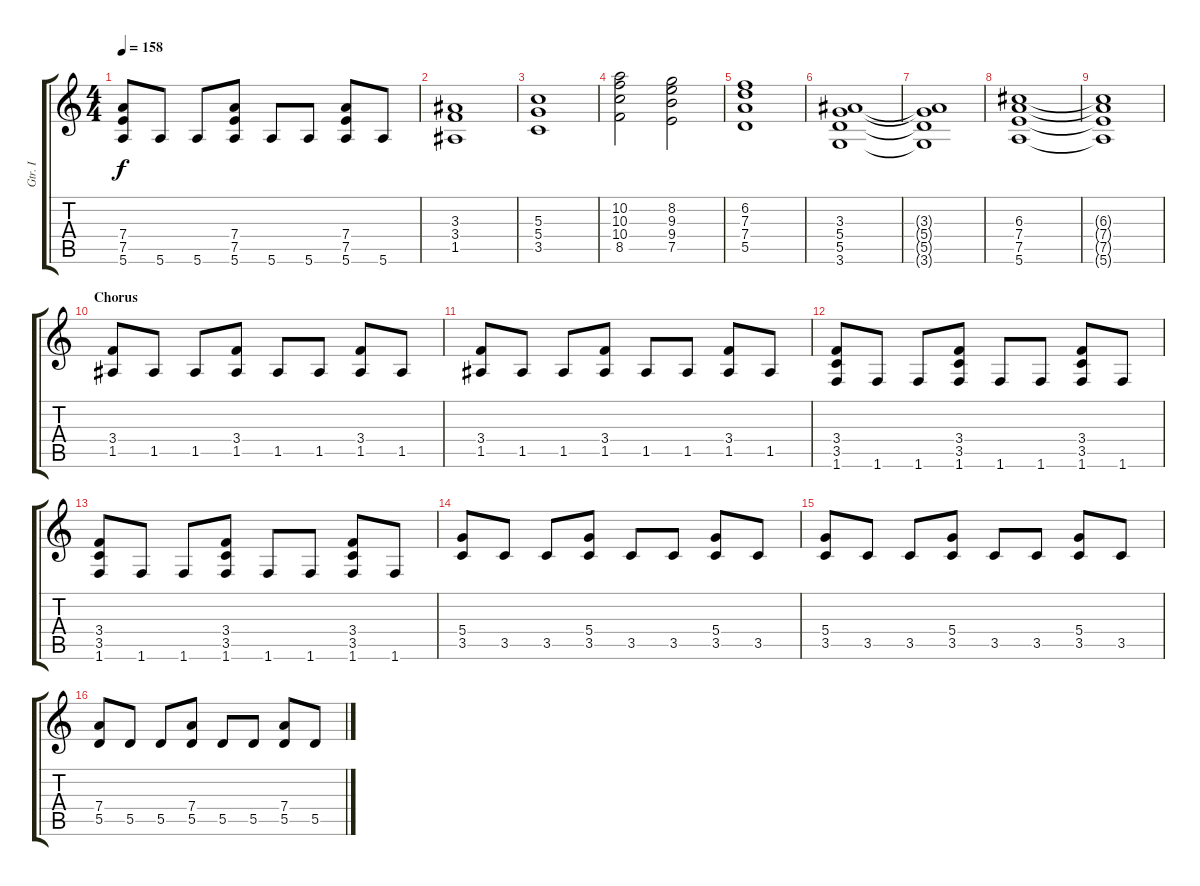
\track ("Gtr. I" "Gtr. I") {instrument distortionguitar}
\staff {score tabs}
\tuning (E4 B3 G3 D3 A2 E2) {hide}
\ts (4 4)
\tempo 158
\clef g2
\ks c
(7.4 7.5 5.6).8{dy f} 5.6.8 5.6.8 (7.4 7.5 5.6).8 5.6.8 5.6.8 (7.4 7.5 5.6).8 5.6.8 |
(3.3 3.4 1.5).1 |
(5.3 5.4 3.5).1 |
(10.2 10.3 10.4 8.5).2 (8.2 9.3 9.4 7.5).2 |
(6.2 7.3 7.4 5.5).1 |
(3.3 5.4 5.5 3.6).1 |
(3.3{t} 5.4{t} 5.5{t} 3.6{t}).1 |
(6.3 7.4 7.5 5.6).1 |
(6.3{t} 7.4{t} 7.5{t} 5.6{t}).1 |
\section ("" "Chorus")
(3.4 1.5).8 1.5.8 1.5.8 (3.4 1.5).8 1.5.8 1.5.8 (3.4 1.5).8 1.5.8 |
(3.4 1.5).8 1.5.8 1.5.8 (3.4 1.5).8 1.5.8 1.5.8 (3.4 1.5).8 1.5.8 |
(3.4 3.5 1.6).8 1.6.8 1.6.8 (3.4 3.5 1.6).8 1.6.8 1.6.8 (3.4 3.5 1.6).8 1.6.8 |
(3.4 3.5 1.6).8 1.6.8 1.6.8 (3.4 3.5 1.6).8 1.6.8 1.6.8 (3.4 3.5 1.6).8 1.6.8 |
(5.4 3.5).8 3.5.8 3.5.8 (5.4 3.5).8 3.5.8 3.5.8 (5.4 3.5).8 3.5.8 |
(5.4 3.5).8 3.5.8 3.5.8 (5.4 3.5).8 3.5.8 3.5.8 (5.4 3.5).8 3.5.8 |
(7.4 5.5).8 5.5.8 5.5.8 (7.4 5.5).8 5.5.8 5.5.8 (7.4 5.5).8 5.5.8
